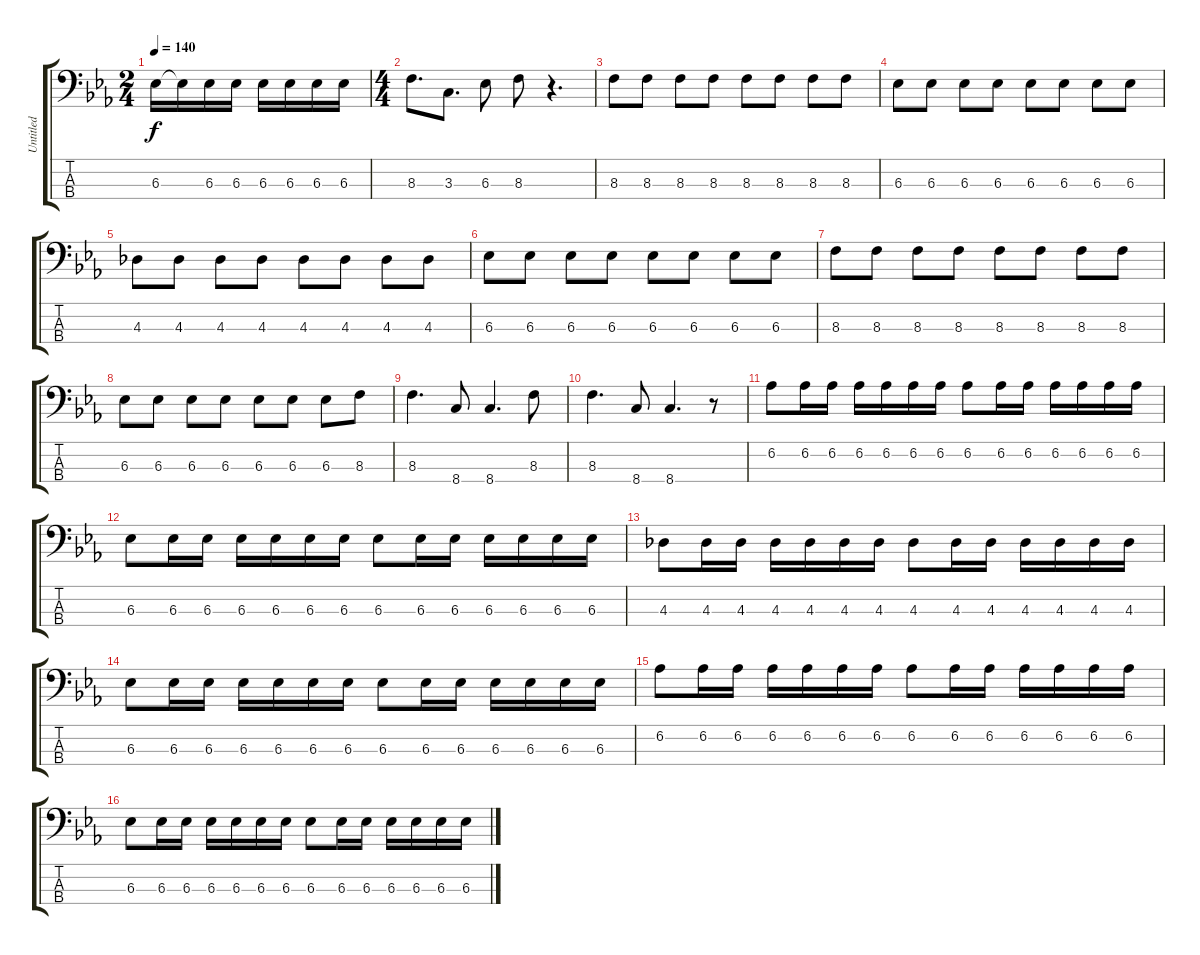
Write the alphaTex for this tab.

\track ("Untitled" "Untitled") {instrument electricbassfinger}
\staff {score tabs}
\tuning (G2 D2 A1 E1) {hide}
\ts (2 4)
\tempo 140
\clef f4
\ks eb
6.3.16{dy f} 6.3{t}.16 6.3.16 6.3.16 6.3.16 6.3.16 6.3.16 6.3.16 |
\ts (4 4)
8.3.8{d} 3.3.8{d} 6.3.8 8.3.8 r.4{d} |
8.3.8 8.3.8 8.3.8 8.3.8 8.3.8 8.3.8 8.3.8 8.3.8 |
6.3.8 6.3.8 6.3.8 6.3.8 6.3.8 6.3.8 6.3.8 6.3.8 |
4.3.8 4.3.8 4.3.8 4.3.8 4.3.8 4.3.8 4.3.8 4.3.8 |
6.3.8 6.3.8 6.3.8 6.3.8 6.3.8 6.3.8 6.3.8 6.3.8 |
8.3.8 8.3.8 8.3.8 8.3.8 8.3.8 8.3.8 8.3.8 8.3.8 |
6.3.8 6.3.8 6.3.8 6.3.8 6.3.8 6.3.8 6.3.8 8.3.8 |
8.3.4{d} 8.4.8 8.4.4{d} 8.3.8 |
8.3.4{d} 8.4.8 8.4.4{d} r.8 |
6.2.8 6.2.16 6.2.16 6.2.16 6.2.16 6.2.16 6.2.16 6.2.8 6.2.16 6.2.16 6.2.16 6.2.16 6.2.16 6.2.16 |
6.3.8 6.3.16 6.3.16 6.3.16 6.3.16 6.3.16 6.3.16 6.3.8 6.3.16 6.3.16 6.3.16 6.3.16 6.3.16 6.3.16 |
4.3.8 4.3.16 4.3.16 4.3.16 4.3.16 4.3.16 4.3.16 4.3.8 4.3.16 4.3.16 4.3.16 4.3.16 4.3.16 4.3.16 |
6.3.8 6.3.16 6.3.16 6.3.16 6.3.16 6.3.16 6.3.16 6.3.8 6.3.16 6.3.16 6.3.16 6.3.16 6.3.16 6.3.16 |
6.2.8 6.2.16 6.2.16 6.2.16 6.2.16 6.2.16 6.2.16 6.2.8 6.2.16 6.2.16 6.2.16 6.2.16 6.2.16 6.2.16 |
6.3.8 6.3.16 6.3.16 6.3.16 6.3.16 6.3.16 6.3.16 6.3.8 6.3.16 6.3.16 6.3.16 6.3.16 6.3.16 6.3.16
